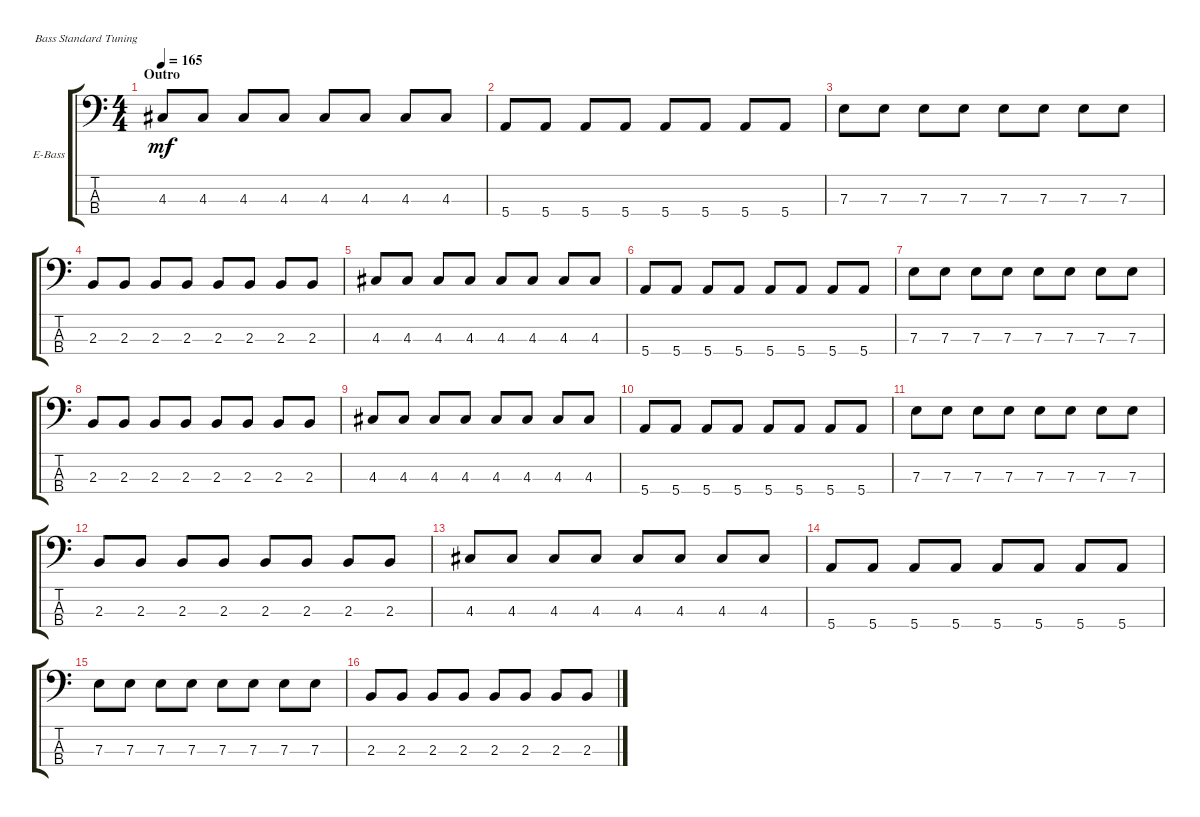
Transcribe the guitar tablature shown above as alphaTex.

\defaultSystemsLayout 4
\bracketExtendMode groupsimilarinstruments
\firstSystemTrackNameOrientation horizontal
\otherSystemsTrackNameOrientation horizontal
\track ("Electric Bass" "E-Bass") {instrument electricbassfinger}
\staff {score tabs}
\tuning (G2 D2 A1 E1)
\ts (4 4)
\section ("" "Outro")
\tempo 165
\clef f4
\ks c
4.3.8{dy mf} 4.3.8 4.3.8 4.3.8 4.3.8 4.3.8 4.3.8 4.3.8 |
5.4.8 5.4.8 5.4.8 5.4.8 5.4.8 5.4.8 5.4.8 5.4.8 |
7.3.8 7.3.8 7.3.8 7.3.8 7.3.8 7.3.8 7.3.8 7.3.8 |
2.3.8 2.3.8 2.3.8 2.3.8 2.3.8 2.3.8 2.3.8 2.3.8 |
4.3.8 4.3.8 4.3.8 4.3.8 4.3.8 4.3.8 4.3.8 4.3.8 |
5.4.8 5.4.8 5.4.8 5.4.8 5.4.8 5.4.8 5.4.8 5.4.8 |
7.3.8 7.3.8 7.3.8 7.3.8 7.3.8 7.3.8 7.3.8 7.3.8 |
2.3.8 2.3.8 2.3.8 2.3.8 2.3.8 2.3.8 2.3.8 2.3.8 |
4.3.8 4.3.8 4.3.8 4.3.8 4.3.8 4.3.8 4.3.8 4.3.8 |
5.4.8 5.4.8 5.4.8 5.4.8 5.4.8 5.4.8 5.4.8 5.4.8 |
7.3.8 7.3.8 7.3.8 7.3.8 7.3.8 7.3.8 7.3.8 7.3.8 |
2.3.8 2.3.8 2.3.8 2.3.8 2.3.8 2.3.8 2.3.8 2.3.8 |
4.3.8 4.3.8 4.3.8 4.3.8 4.3.8 4.3.8 4.3.8 4.3.8 |
5.4.8 5.4.8 5.4.8 5.4.8 5.4.8 5.4.8 5.4.8 5.4.8 |
7.3.8 7.3.8 7.3.8 7.3.8 7.3.8 7.3.8 7.3.8 7.3.8 |
2.3.8 2.3.8 2.3.8 2.3.8 2.3.8 2.3.8 2.3.8 2.3.8
